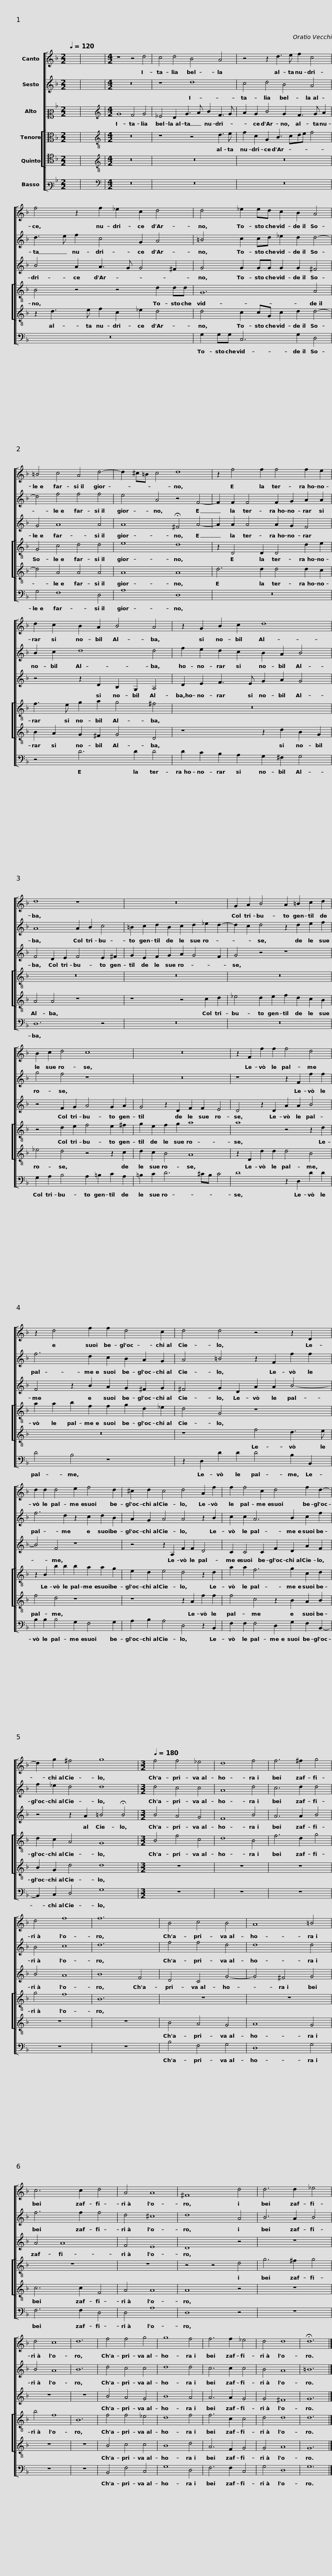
X:1
%%score [ 1 2 3 [ 4 5 ] 6 ]
L:1/8
Q:1/4=120
M:2/2
I:linebreak $
K:F
V:1 treble
V:2 treble
V:3 alto2
V:4 alto
V:5 tenor
V:6 bass3
V:1
 x8 | x8 |[M:4/2] z8 z4 d4 | c4 d4 B4 A4 | z4 z2 d3 e f2 c4 |$ %5
 f4 z2 f2 _e2 c2 d4 |$ d4 _e2 ed c2 B2 A4 | =B4 c4 A4 d4- | d2 ^c=B c4 d8 | z2 f4 f2 f4 f2 e2 |$ %10
 d2 c2 B2 A2 B4 A4 | z2 G2 B2 c2 d8 | d8 z8 | z16 |$ G2 A2 B4 A2 =B2 c2 d2 | %15
 B2 c2 d4 c8 | z16 | z2 F2 f2 f2 f4 d4 |$ z2 d4 f2 f2 d4 c2 | d4 d4 z4 z2 D2 | %20
 d2 d2 d4 e2 f4 d2 |$ ^c2 d2 c4 d4 A2 f2 |$ f2 f4 c2 d4 f2 d2- | d2 g2 ^f4 g8 |[M:3/2][Q:1/4=180] f4 f4 _e4 | %25
 d8 f4 | f6 ^f2 g4 |$ d4 f8 | f12 | B4 c4 B4 | %30
 A8 =B4 | c6 c2 d4 | A4 A8 | ^F8 d4 |$ d6 d2 _e4 | %35
 d4 c8 | d12 | f4 f4 g4 | g8 f4 | f6 f2 _e4 | %40
 d4 d8 | !fermata!d12 |] %42
V:2
 x8 | x8 |[M:4/2] z16 | z8 d8 | c4 d4 B4 A4 |$ %5
 d3 e f2 c4 G2 A4 |$ =B4 c2 cd _e2 d2 d4- | d4 f4 f4 f4 | e4 A4 z4 F4- | F2 F2 F4 F2 G2 A2 A2 |$ %10
 B2 c2 d8 d4 | f2 e2 d2 c2 B2 A2 B4 | A8 A2 B2 c4 | =B2 c2 d2 B2 c2 d2 _e2 d2- |$ d2 c2 d4 z2 d2 e2 f2 | %15
 g4 f4 z8 | z16 | z8 z2 F2 f2 f2 |$ f6 d2 c2 B2 A2 G2 | A4 =B4 z2 F2 f2 f2 | %20
 f6 d2 z2 c2 d2 B2 |$ A2 G2 A4 A4 z2 B2 |$ c2 c2 A6 B2 c2 f2 | f2 _e2 d4 d8 |[M:3/2] d4 c4 c4 | %25
 A8 d4 | c6 d2 d4 |$ B4 c8 | d12 | f4 f4 d4 | %30
 d8 d4 | f6 f2 f4 | d4 ^c8 | d8 A4 |$ B6 A2 B4 | %35
 B4 A8 | B12 | d4 c4 c4 | d8 d4 | c6 c2 c4 | %40
 B4 A8 | =B12 |] %42
V:3
 x8 | x8 |[M:4/2][K:treble] G8 F4 G4 | _E4 D2 G3 A B2 F3 G | A2 G2 B4 G2 F3 G A2 |$ %5
 B4 A2 A3 G G4 ^F2 |$ G4 G2 GG G2 G2 ^F4 | G4 A8 A4 | A8 !fermata!^F4 A4- | A2 A2 A4 A2 G2 F4 |$ %10
 z4 z2 D2 B,2 G,2 A,4 | D2 E2 F3 E G2 A2 G4 | F4 D2 E2 F4 E2 ^F2 | G2 E2 F2 G2 A2 G4 F2 |$ G4 z4 z8 | %15
 z4 F2 G2 A4 G2 A2 | G4 z2 D2 F2 F2 E4 | D4 z2 D2 A2 A2 B4 |$ F4 z2 B2 A2 G2 ^F2 G2 | ^F4 G2 D2 A2 A2 B4- | %20
 B4 F4 z8 |$ z4 z2 A,2 F2 F2 D4 |$ C2 C4 C2 F2 D2 A2 F2 | z4 z2 A2 =B4 !fermata!B4 |[M:3/2] B4 A4 G4 | %25
 F8 B4 | A6 A2 B4 |$ B4 A8 | B8 F4 | D4 C4 G4- | %30
 G4 ^F4 G4 | A4 A8 | F4 E8 | D8 z4 |$ z12 | %35
 z12 | z12 | B4 A4 G4 | B8 A4 | A6 A2 G4 | %40
 G4 ^F8 | G12 |] %42
V:4
 x8 | x8 |[M:4/2][K:treble-8] z16 | z8 z4 d3 e | f2 c2 G2 B3 cde f4 |$ %5
 B4 z4 z4 d2 dd |$ G12 A4 | G4 c4 d4 d4 | e8 d8 | z2 D4 D2 D4 d2 e2 |$ %10
 f3 e g2 a2 g4 ^f4 | z16 | z16 | z16 |$ z16 | %15
 z4 d2 e2 f4 e2 ^f2 | g2 e2 f2 g2 a8 | a8 z4 z2 d2 |$ a2 a2 b2 f2 f2 g2 d2 _e2 | d4 G4 z8 | %20
 z2 B2 b2 b2 b2 a2 a2 g2 |$ e2 d2 e4 d4 z2 d2 |$ a2 a2 f6 g2 c2 d2 | d2 c2 A4 G8 |[M:3/2] B4 f4 c4 | %25
 d8 B4 | f6 d2 g4 |$ g4 f8 | B12 | z12 | %30
 z12 | z12 | z12 | z4 z4 d4 |$ g6 ^f2 g4 | %35
 b4 f8 | B12 | f4 f4 _e4 | d8 f4 | f6 c2 c4 | %40
 d4 d8 | d12 |] %42
V:5
 x8 | x8 |[M:4/2][K:treble-8] z16 | z16 | z16 |$ %5
 z2 d3 e f2 c2 _e2 d4 |$ d4 c2 cG c2 d2 d4- | d4 A4 A4 A4 | A8 A8 | d6 d2 d4 d2 c2 |$ %10
 B2 A2 G2 ^F2 G4 D4 | z8 z2 d2 B2 G2 | A4 A4 z8 | z8 z4 c2 d2 |$ _e4 d2 e2 f2 d2 c2 B2 | %15
 _e4 d4 z4 z2 c2 | d2 c2 B4 A8 | z2 D2 d2 d2 d4 B4 |$ z16 | z8 f4 d3 e | %20
 f4 d4 z8 |$ z8 z2 A2 f2 f2 |$ f4 c4 z2 B2 A2 B2 | B2 G2 d4 d8 |[M:3/2] z12 | %25
 z12 | z12 |$ z12 | z12 | B4 A4 G4 | %30
 A8 G4 | c6 c2 F4 | A4 A8 | A8 z4 |$ z12 | %35
 z12 | z12 | B4 c4 c4 | B8 d4 | A6 F2 G4 | %40
 G4 A8 | G12 |] %42
V:6
 x8 | x8 |[M:4/2][K:bass] z16 | z16 | z16 |$ %5
 z16 |$ G,2 G,G, C,6 G,2 D,4 | G,4 F,8 D,4 | A,8 D,8 | z16 |$ %10
 z4 D6 D2 D4 | D2 C2 B,2 A,2 G,2 ^F,2 G,4 | D,12 z4 | z16 |$ z16 | %15
 G,2 A,2 B,4 A,2 =B,2 C2 A,2 | =B,2 C2 D6 ^CB, C4 | D8 z2 D,2 D2 D2 |$ D4 B,4 z8 | z2 D,2 D2 D2 D4 B,2 B,,2 | %20
 B,2 B,2 B,4 G,2 F,4 G,2 |$ A,2 B,2 A,4 D,4 z2 B,,2 |$ F,2 F,2 F,4 D,2 G,2 F,2 B,,2- | B,,2 C,2 D,4 G,8 |[M:3/2] z12 | %25
 z12 | z12 |$ z12 | z12 | B,4 F,4 G,4 | %30
 D,8 G,4 | F,6 F,2 D,4 | D,4 A,8 | D,8 z4 |$ z12 | %35
 z12 | z12 | B,,4 F,4 C,4 | G,8 D,4 | F,6 F,2 C,4 | %40
 G,4 D,8 | G,12 |] %42
